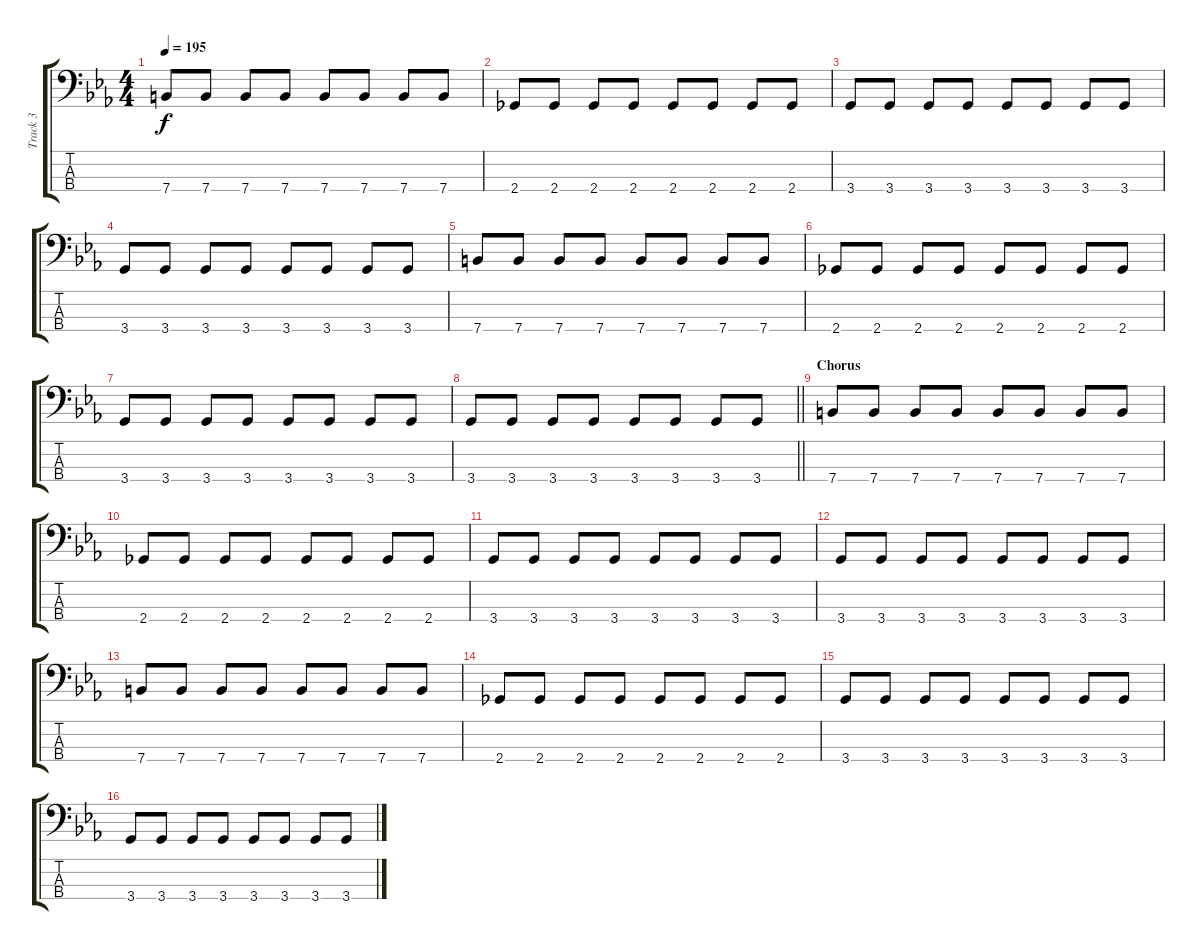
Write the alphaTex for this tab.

\track ("Track 3" "Track 3") {instrument electricbassfinger}
\staff {score tabs}
\tuning (G2 D2 A1 E1) {hide}
\ts (4 4)
\tempo 195
\clef f4
\ks eb
7.4.8{dy f} 7.4.8 7.4.8 7.4.8 7.4.8 7.4.8 7.4.8 7.4.8 |
2.4.8 2.4.8 2.4.8 2.4.8 2.4.8 2.4.8 2.4.8 2.4.8 |
3.4.8 3.4.8 3.4.8 3.4.8 3.4.8 3.4.8 3.4.8 3.4.8 |
3.4.8 3.4.8 3.4.8 3.4.8 3.4.8 3.4.8 3.4.8 3.4.8 |
7.4.8 7.4.8 7.4.8 7.4.8 7.4.8 7.4.8 7.4.8 7.4.8 |
2.4.8 2.4.8 2.4.8 2.4.8 2.4.8 2.4.8 2.4.8 2.4.8 |
3.4.8 3.4.8 3.4.8 3.4.8 3.4.8 3.4.8 3.4.8 3.4.8 |
\barLineRight lightlight
3.4.8 3.4.8 3.4.8 3.4.8 3.4.8 3.4.8 3.4.8 3.4.8 |
\section ("" "Chorus")
7.4.8 7.4.8 7.4.8 7.4.8 7.4.8 7.4.8 7.4.8 7.4.8 |
2.4.8 2.4.8 2.4.8 2.4.8 2.4.8 2.4.8 2.4.8 2.4.8 |
3.4.8 3.4.8 3.4.8 3.4.8 3.4.8 3.4.8 3.4.8 3.4.8 |
3.4.8 3.4.8 3.4.8 3.4.8 3.4.8 3.4.8 3.4.8 3.4.8 |
7.4.8 7.4.8 7.4.8 7.4.8 7.4.8 7.4.8 7.4.8 7.4.8 |
2.4.8 2.4.8 2.4.8 2.4.8 2.4.8 2.4.8 2.4.8 2.4.8 |
3.4.8 3.4.8 3.4.8 3.4.8 3.4.8 3.4.8 3.4.8 3.4.8 |
3.4.8 3.4.8 3.4.8 3.4.8 3.4.8 3.4.8 3.4.8 3.4.8
